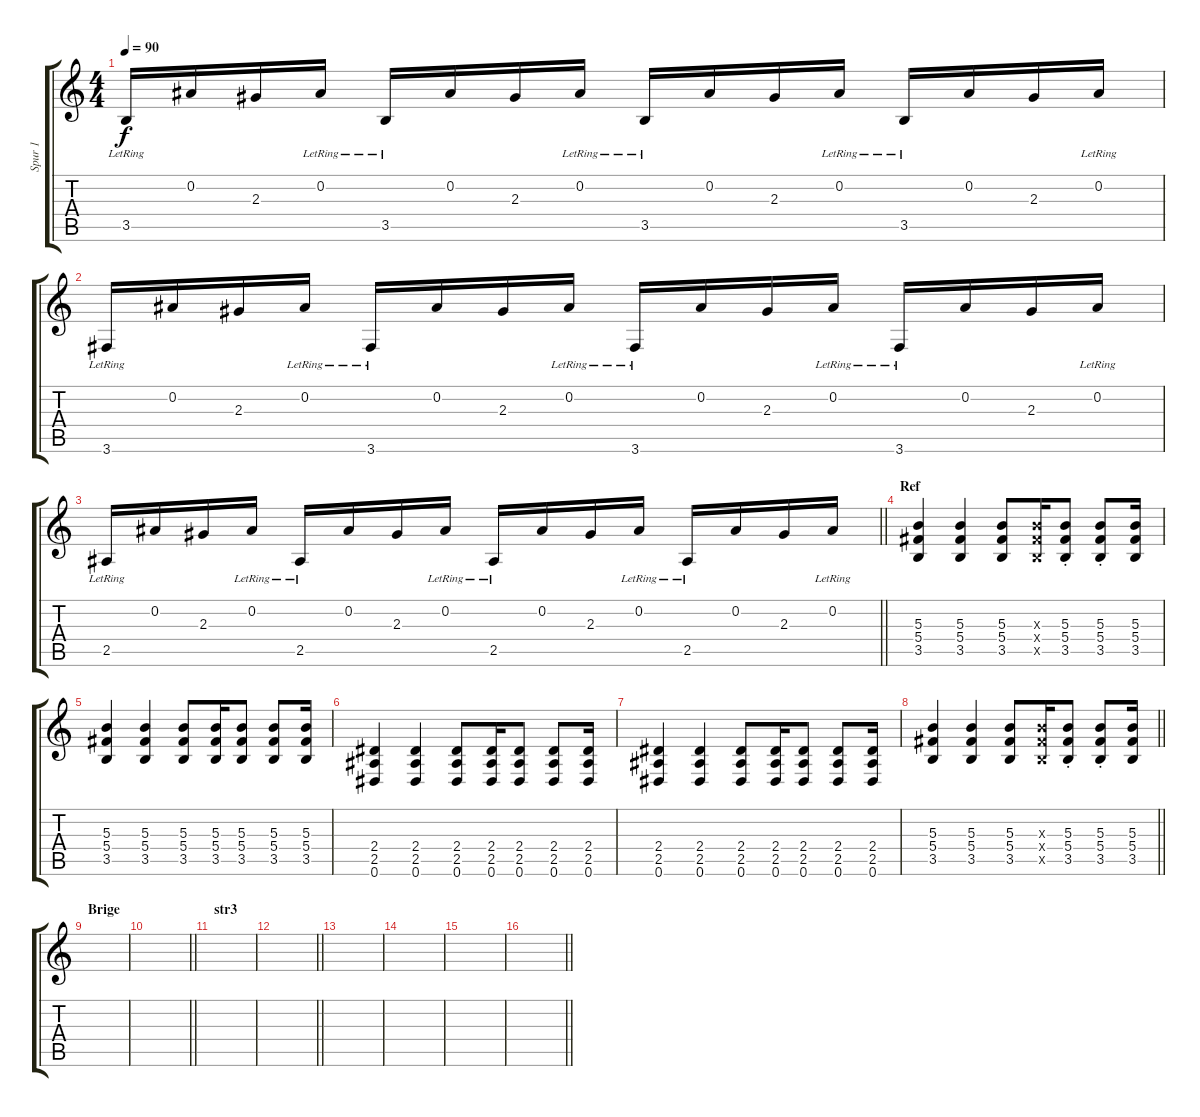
\track ("Spur 1" "Spur 1") {instrument acousticguitarnylon}
\staff {score tabs}
\tuning (Eb4 Bb3 Gb3 Db3 Ab2 Eb2) {hide}
\ts (4 4)
\tempo 90
\clef g2
\ks c
3.5{lr}.16{dy f} 0.2.16 2.3.16 0.2{lr}.16 3.5{lr}.16 0.2.16 2.3.16 0.2{lr}.16 3.5{lr}.16 0.2.16 2.3.16 0.2{lr}.16 3.5{lr}.16 0.2.16 2.3.16 0.2{lr}.16 |
3.6{lr}.16 0.2.16 2.3.16 0.2{lr}.16 3.6{lr}.16 0.2.16 2.3.16 0.2{lr}.16 3.6{lr}.16 0.2.16 2.3.16 0.2{lr}.16 3.6{lr}.16 0.2.16 2.3.16 0.2{lr}.16 |
\barLineRight lightlight
2.5{lr}.16 0.2.16 2.3.16 0.2{lr}.16 2.5{lr}.16 0.2.16 2.3.16 0.2{lr}.16 2.5{lr}.16 0.2.16 2.3.16 0.2{lr}.16 2.5{lr}.16 0.2.16 2.3.16 0.2{lr}.16 |
\section ("" "Ref")
(5.3 5.4 3.5).4 (5.3 5.4 3.5).4 (5.3 5.4 3.5).8 (5.3{x} 5.4{x} 3.5{x}).16 (5.3{st} 5.4{st} 3.5{st}).8 (5.3{st} 5.4{st} 3.5{st}).8 (5.3 5.4 3.5).16 |
(5.3 5.4 3.5).4 (5.3 5.4 3.5).4 (5.3 5.4 3.5).8 (5.3 5.4 3.5).16 (5.3 5.4 3.5).8 (5.3 5.4 3.5).8 (5.3 5.4 3.5).16 |
(2.4 2.5 0.6).4 (2.4 2.5 0.6).4 (2.4 2.5 0.6).8 (2.4 2.5 0.6).16 (2.4 2.5 0.6).8 (2.4 2.5 0.6).8 (2.4 2.5 0.6).16 |
(2.4 2.5 0.6).4 (2.4 2.5 0.6).4 (2.4 2.5 0.6).8 (2.4 2.5 0.6).16 (2.4 2.5 0.6).8 (2.4 2.5 0.6).8 (2.4 2.5 0.6).16 |
\barLineRight lightlight
(5.3 5.4 3.5).4 (5.3 5.4 3.5).4 (5.3 5.4 3.5).8 (5.3{x} 5.4{x} 3.5{x}).16 (5.3{st} 5.4{st} 3.5{st}).8 (5.3{st} 5.4{st} 3.5{st}).8 (5.3 5.4 3.5).16 |
\section ("" "Brige")
|
\barLineRight lightlight
|
\section ("" "str3")
|
\barLineRight lightlight
|
|
|
|
\barLineRight lightlight
